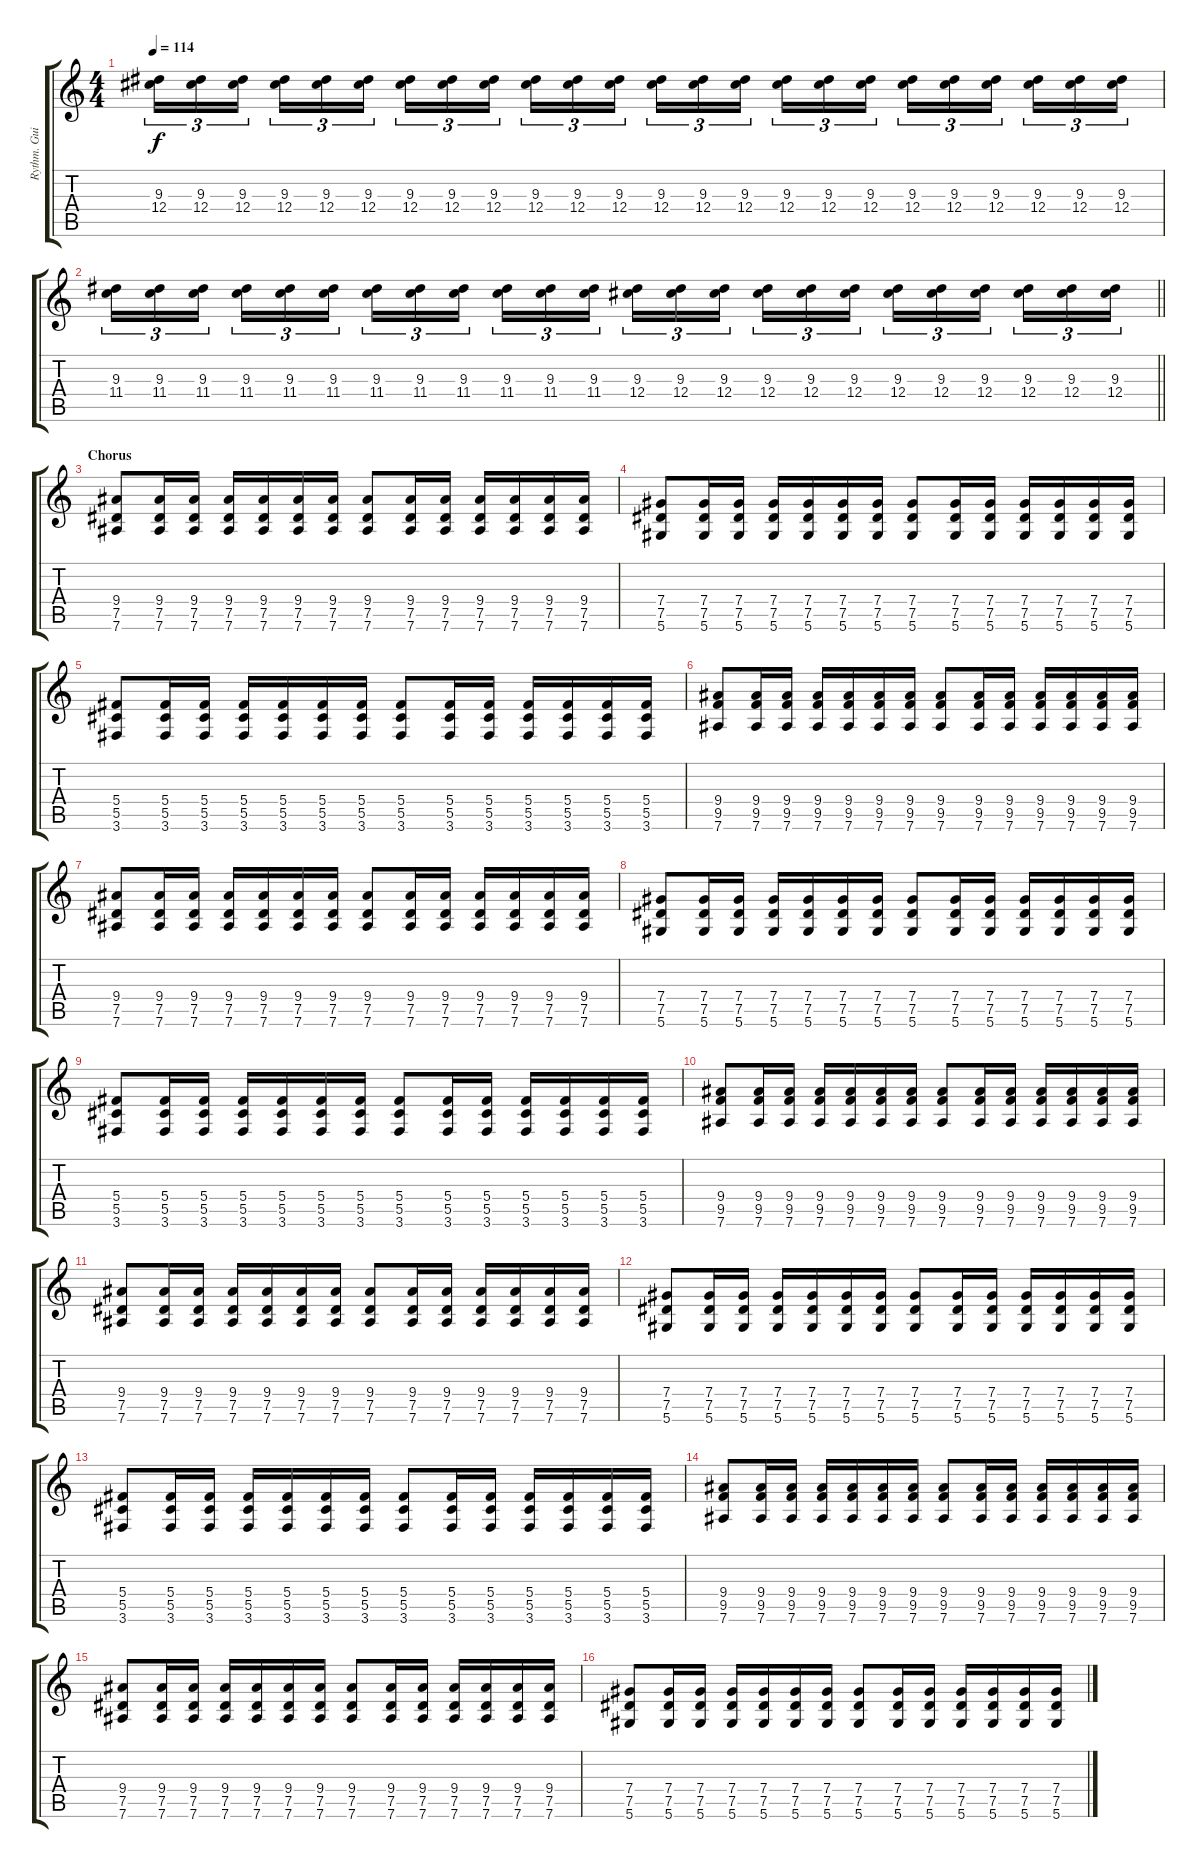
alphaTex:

\track ("Rythm. Guitar" "Rythm. Gui") {instrument distortionguitar}
\staff {score tabs}
\tuning (Eb4 Bb3 Gb3 Db3 Ab2 Eb2) {hide}
\ts (4 4)
\tempo 114
\clef g2
\ks c
(9.3 12.4).16{tu (3 2) dy f} (9.3 12.4).16{tu (3 2)} (9.3 12.4).16{tu (3 2)} (9.3 12.4).16{tu (3 2)} (9.3 12.4).16{tu (3 2)} (9.3 12.4).16{tu (3 2)} (9.3 12.4).16{tu (3 2)} (9.3 12.4).16{tu (3 2)} (9.3 12.4).16{tu (3 2)} (9.3 12.4).16{tu (3 2)} (9.3 12.4).16{tu (3 2)} (9.3 12.4).16{tu (3 2)} (9.3 12.4).16{tu (3 2)} (9.3 12.4).16{tu (3 2)} (9.3 12.4).16{tu (3 2)} (9.3 12.4).16{tu (3 2)} (9.3 12.4).16{tu (3 2)} (9.3 12.4).16{tu (3 2)} (9.3 12.4).16{tu (3 2)} (9.3 12.4).16{tu (3 2)} (9.3 12.4).16{tu (3 2)} (9.3 12.4).16{tu (3 2)} (9.3 12.4).16{tu (3 2)} (9.3 12.4).16{tu (3 2)} |
\barLineRight lightlight
(9.3 11.4).16{tu (3 2)} (9.3 11.4).16{tu (3 2)} (9.3 11.4).16{tu (3 2)} (9.3 11.4).16{tu (3 2)} (9.3 11.4).16{tu (3 2)} (9.3 11.4).16{tu (3 2)} (9.3 11.4).16{tu (3 2)} (9.3 11.4).16{tu (3 2)} (9.3 11.4).16{tu (3 2)} (9.3 11.4).16{tu (3 2)} (9.3 11.4).16{tu (3 2)} (9.3 11.4).16{tu (3 2)} (9.3 12.4).16{tu (3 2)} (9.3 12.4).16{tu (3 2)} (9.3 12.4).16{tu (3 2)} (9.3 12.4).16{tu (3 2)} (9.3 12.4).16{tu (3 2)} (9.3 12.4).16{tu (3 2)} (9.3 12.4).16{tu (3 2)} (9.3 12.4).16{tu (3 2)} (9.3 12.4).16{tu (3 2)} (9.3 12.4).16{tu (3 2)} (9.3 12.4).16{tu (3 2)} (9.3 12.4).16{tu (3 2)} |
\section ("" "Chorus")
(9.4 7.5 7.6).8 (9.4 7.5 7.6).16 (9.4 7.5 7.6).16 (9.4 7.5 7.6).16 (9.4 7.5 7.6).16 (9.4 7.5 7.6).16 (9.4 7.5 7.6).16 (9.4 7.5 7.6).8 (9.4 7.5 7.6).16 (9.4 7.5 7.6).16 (9.4 7.5 7.6).16 (9.4 7.5 7.6).16 (9.4 7.5 7.6).16 (9.4 7.5 7.6).16 |
(7.4 7.5 5.6).8 (7.4 7.5 5.6).16 (7.4 7.5 5.6).16 (7.4 7.5 5.6).16 (7.4 7.5 5.6).16 (7.4 7.5 5.6).16 (7.4 7.5 5.6).16 (7.4 7.5 5.6).8 (7.4 7.5 5.6).16 (7.4 7.5 5.6).16 (7.4 7.5 5.6).16 (7.4 7.5 5.6).16 (7.4 7.5 5.6).16 (7.4 7.5 5.6).16 |
(5.4 5.5 3.6).8 (5.4 5.5 3.6).16 (5.4 5.5 3.6).16 (5.4 5.5 3.6).16 (5.4 5.5 3.6).16 (5.4 5.5 3.6).16 (5.4 5.5 3.6).16 (5.4 5.5 3.6).8 (5.4 5.5 3.6).16 (5.4 5.5 3.6).16 (5.4 5.5 3.6).16 (5.4 5.5 3.6).16 (5.4 5.5 3.6).16 (5.4 5.5 3.6).16 |
(9.4 9.5 7.6).8 (9.4 9.5 7.6).16 (9.4 9.5 7.6).16 (9.4 9.5 7.6).16 (9.4 9.5 7.6).16 (9.4 9.5 7.6).16 (9.4 9.5 7.6).16 (9.4 9.5 7.6).8 (9.4 9.5 7.6).16 (9.4 9.5 7.6).16 (9.4 9.5 7.6).16 (9.4 9.5 7.6).16 (9.4 9.5 7.6).16 (9.4 9.5 7.6).16 |
(9.4 7.5 7.6).8 (9.4 7.5 7.6).16 (9.4 7.5 7.6).16 (9.4 7.5 7.6).16 (9.4 7.5 7.6).16 (9.4 7.5 7.6).16 (9.4 7.5 7.6).16 (9.4 7.5 7.6).8 (9.4 7.5 7.6).16 (9.4 7.5 7.6).16 (9.4 7.5 7.6).16 (9.4 7.5 7.6).16 (9.4 7.5 7.6).16 (9.4 7.5 7.6).16 |
(7.4 7.5 5.6).8 (7.4 7.5 5.6).16 (7.4 7.5 5.6).16 (7.4 7.5 5.6).16 (7.4 7.5 5.6).16 (7.4 7.5 5.6).16 (7.4 7.5 5.6).16 (7.4 7.5 5.6).8 (7.4 7.5 5.6).16 (7.4 7.5 5.6).16 (7.4 7.5 5.6).16 (7.4 7.5 5.6).16 (7.4 7.5 5.6).16 (7.4 7.5 5.6).16 |
(5.4 5.5 3.6).8 (5.4 5.5 3.6).16 (5.4 5.5 3.6).16 (5.4 5.5 3.6).16 (5.4 5.5 3.6).16 (5.4 5.5 3.6).16 (5.4 5.5 3.6).16 (5.4 5.5 3.6).8 (5.4 5.5 3.6).16 (5.4 5.5 3.6).16 (5.4 5.5 3.6).16 (5.4 5.5 3.6).16 (5.4 5.5 3.6).16 (5.4 5.5 3.6).16 |
(9.4 9.5 7.6).8 (9.4 9.5 7.6).16 (9.4 9.5 7.6).16 (9.4 9.5 7.6).16 (9.4 9.5 7.6).16 (9.4 9.5 7.6).16 (9.4 9.5 7.6).16 (9.4 9.5 7.6).8 (9.4 9.5 7.6).16 (9.4 9.5 7.6).16 (9.4 9.5 7.6).16 (9.4 9.5 7.6).16 (9.4 9.5 7.6).16 (9.4 9.5 7.6).16 |
(9.4 7.5 7.6).8 (9.4 7.5 7.6).16 (9.4 7.5 7.6).16 (9.4 7.5 7.6).16 (9.4 7.5 7.6).16 (9.4 7.5 7.6).16 (9.4 7.5 7.6).16 (9.4 7.5 7.6).8 (9.4 7.5 7.6).16 (9.4 7.5 7.6).16 (9.4 7.5 7.6).16 (9.4 7.5 7.6).16 (9.4 7.5 7.6).16 (9.4 7.5 7.6).16 |
(7.4 7.5 5.6).8 (7.4 7.5 5.6).16 (7.4 7.5 5.6).16 (7.4 7.5 5.6).16 (7.4 7.5 5.6).16 (7.4 7.5 5.6).16 (7.4 7.5 5.6).16 (7.4 7.5 5.6).8 (7.4 7.5 5.6).16 (7.4 7.5 5.6).16 (7.4 7.5 5.6).16 (7.4 7.5 5.6).16 (7.4 7.5 5.6).16 (7.4 7.5 5.6).16 |
(5.4 5.5 3.6).8 (5.4 5.5 3.6).16 (5.4 5.5 3.6).16 (5.4 5.5 3.6).16 (5.4 5.5 3.6).16 (5.4 5.5 3.6).16 (5.4 5.5 3.6).16 (5.4 5.5 3.6).8 (5.4 5.5 3.6).16 (5.4 5.5 3.6).16 (5.4 5.5 3.6).16 (5.4 5.5 3.6).16 (5.4 5.5 3.6).16 (5.4 5.5 3.6).16 |
(9.4 9.5 7.6).8 (9.4 9.5 7.6).16 (9.4 9.5 7.6).16 (9.4 9.5 7.6).16 (9.4 9.5 7.6).16 (9.4 9.5 7.6).16 (9.4 9.5 7.6).16 (9.4 9.5 7.6).8 (9.4 9.5 7.6).16 (9.4 9.5 7.6).16 (9.4 9.5 7.6).16 (9.4 9.5 7.6).16 (9.4 9.5 7.6).16 (9.4 9.5 7.6).16 |
(9.4 7.5 7.6).8 (9.4 7.5 7.6).16 (9.4 7.5 7.6).16 (9.4 7.5 7.6).16 (9.4 7.5 7.6).16 (9.4 7.5 7.6).16 (9.4 7.5 7.6).16 (9.4 7.5 7.6).8 (9.4 7.5 7.6).16 (9.4 7.5 7.6).16 (9.4 7.5 7.6).16 (9.4 7.5 7.6).16 (9.4 7.5 7.6).16 (9.4 7.5 7.6).16 |
(7.4 7.5 5.6).8 (7.4 7.5 5.6).16 (7.4 7.5 5.6).16 (7.4 7.5 5.6).16 (7.4 7.5 5.6).16 (7.4 7.5 5.6).16 (7.4 7.5 5.6).16 (7.4 7.5 5.6).8 (7.4 7.5 5.6).16 (7.4 7.5 5.6).16 (7.4 7.5 5.6).16 (7.4 7.5 5.6).16 (7.4 7.5 5.6).16 (7.4 7.5 5.6).16
